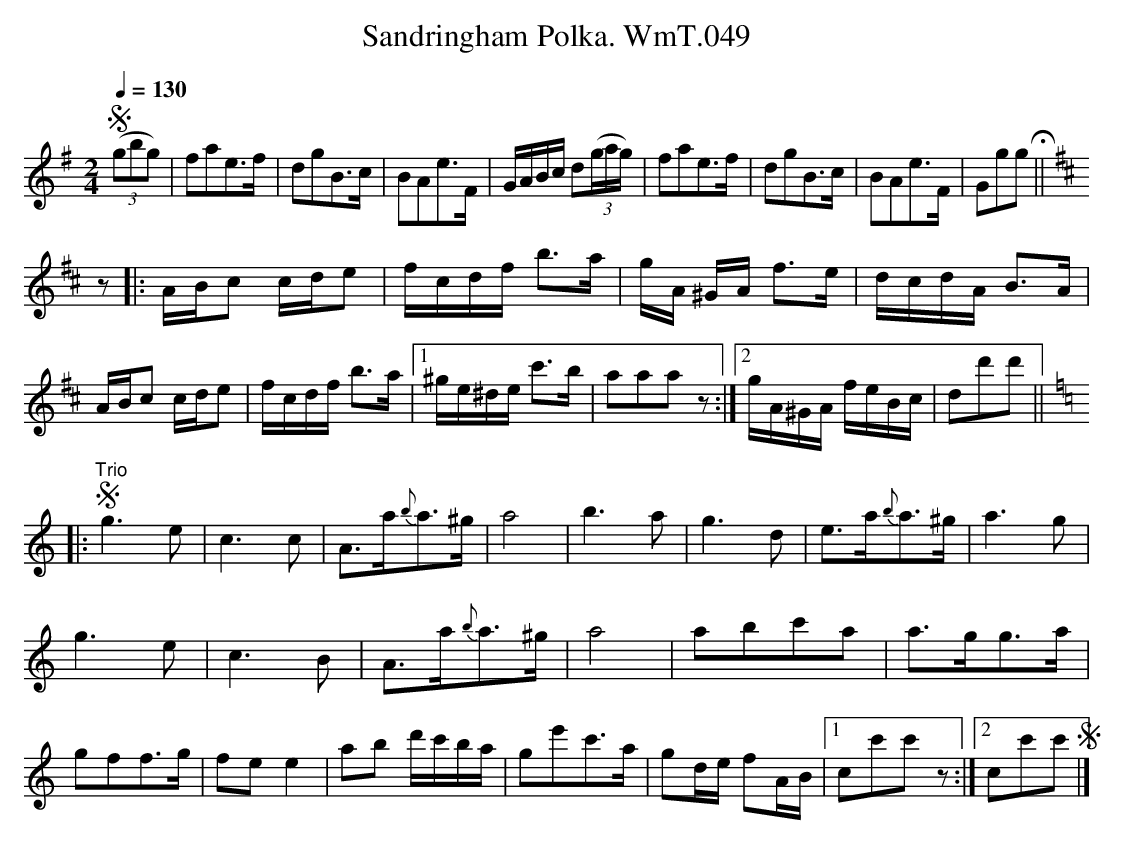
X:1
T:Sandringham Polka. WmT.049
M:2/4
L:1/8
Q:1/4=130
K:G
!segno!((3gbg)|fae>f|dgB>c|BAe>F|G/A/B/c/ d((3g/a/g/)|fae>f|dgB>c|BAe>F|Ggg !fermata!||
[K:D]
z|:A/B/c c/d/e|f/c/d/f/  b>a|g/A/  ^G/A/ f>e|d/c/d/A/ B>A|
A/B/c c/d/e|f/c/d/f/  b>a|1^g/e/^d/e/ c'>b|aaaz:|2g/A/^G/A/ f/e/B/c/|dd'd'||
[K:C]
|:!segno!"Trio"g3 e|c3 c|A>a{b}a>^g |a4|b3 a|g3 d|e>a{b}a>^g|a3g|
g3 e|c3 B|A>a{b}a>^g |a4|abc'a|a>gg>a|gff>g|fe e2|ab d'/c'/b/a/|ge'c'>a|gd/e/ fA/B/|1cc'c' z:|2 cc'c'!segno!|]
